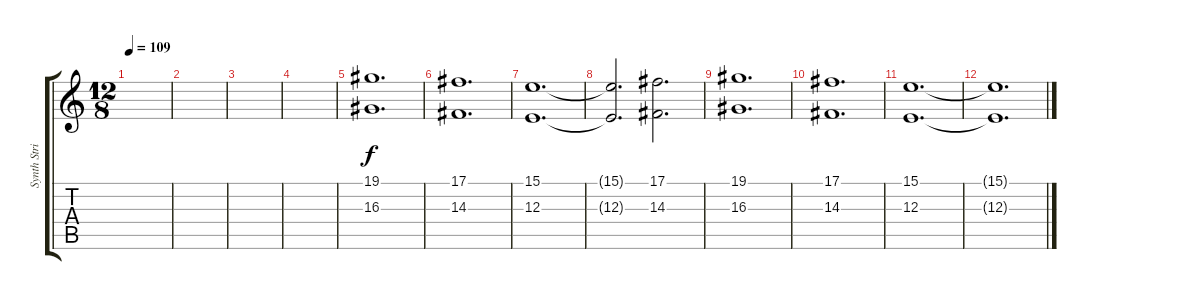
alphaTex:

\track ("Synth Strings" "Synth Stri") {instrument stringensemble1}
\staff {score tabs}
\tuning (Db4 Ab3 E3 B2 Gb2 Db2) {hide}
\ts (12 8)
\tempo 109
\clef g2
\ks c
|
|
|
|
(19.1 16.3).1{d} |
(17.1 14.3).1{d} |
(15.1 12.3).1{d} |
(15.1{t} 12.3{t}).2{d} (17.1 14.3).2{d} |
(19.1 16.3).1{d} |
(17.1 14.3).1{d} |
(15.1 12.3).1{d} |
(15.1{t} 12.3{t}).1{d}
